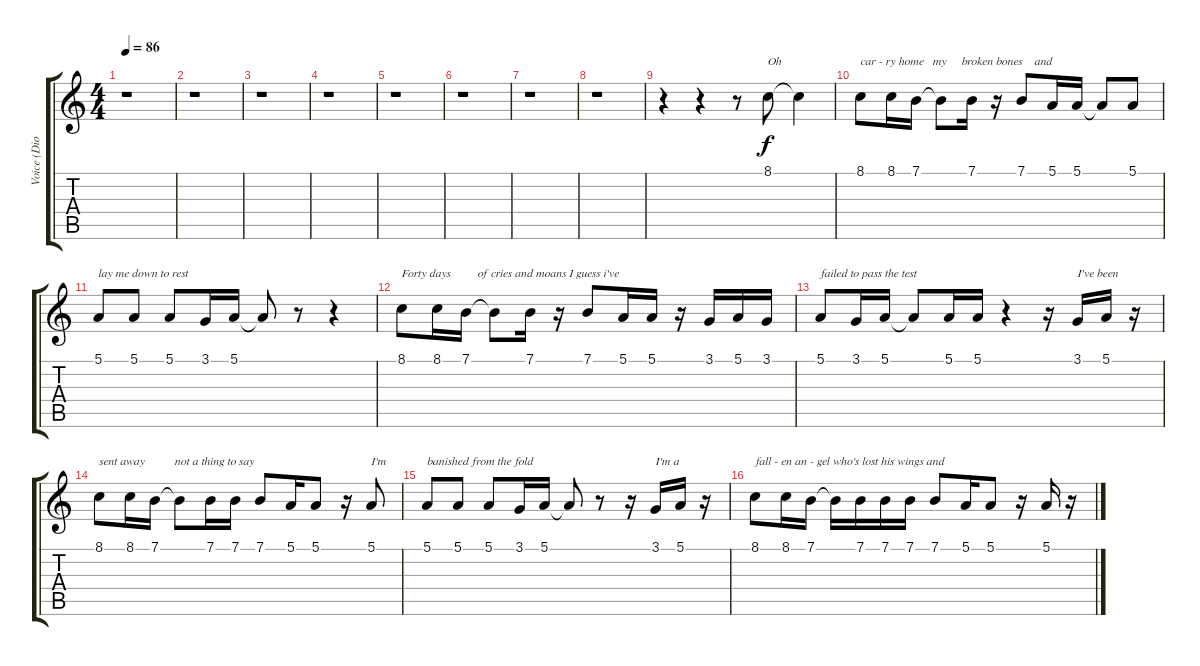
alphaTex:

\track ("Voice (Dio)" "Voice (Dio") {instrument cello}
\staff {score tabs}
\tuning (E4 B3 G3 D3 A2 E2) {hide}
\ts (4 4)
\tempo 86
\clef g2
\ks c
r.1{txt "" dy f instrument cello} |
r.1 |
r.1 |
r.1 |
r.1 |
r.1 |
r.1 |
r.1 |
r.4 r.4 r.8 8.1.8{txt "Oh"} 8.1{t}.4 |
8.1.8{txt "car - ry home   my     broken bones    and"} 8.1.16 7.1.16 7.1{t}.8 7.1.16 r.16 7.1.8 5.1.16 5.1.16 5.1{t}.8 5.1.8 |
5.1.8{txt "lay me down to rest"} 5.1.8 5.1.8 3.1.16 5.1.16 5.1{t}.8 r.8 r.4 |
8.1.8{txt "Forty days         of cries and moans I guess i've"} 8.1.16 7.1.16 7.1{t}.8 7.1.16 r.16 7.1.8 5.1.16 5.1.16 r.16 3.1.16 5.1.16 3.1.16 |
5.1.8{txt "failed to pass the test"} 3.1.16 5.1.16 5.1{t}.8 5.1.16 5.1.16 r.4 r.16 3.1.16{txt "I've been"} 5.1.16 r.16 |
8.1.8{txt "sent away          not a thing to say"} 8.1.16 7.1.16 7.1{t}.8 7.1.16 7.1.16 7.1.8 5.1.16 5.1.8 r.16 5.1.8{txt "I'm"} |
5.1.8{txt "banished from the fold"} 5.1.8 5.1.8 3.1.16 5.1.16 5.1{t}.8 r.8 r.16 3.1.16{txt "I'm a"} 5.1.16 r.16 |
8.1.8{txt "fall - en an - gel who's lost his wings and"} 8.1.16 7.1.16 7.1{t}.16 7.1.16 7.1.16 7.1.16 7.1.8 5.1.16 5.1.8 r.16 5.1.16 r.16
